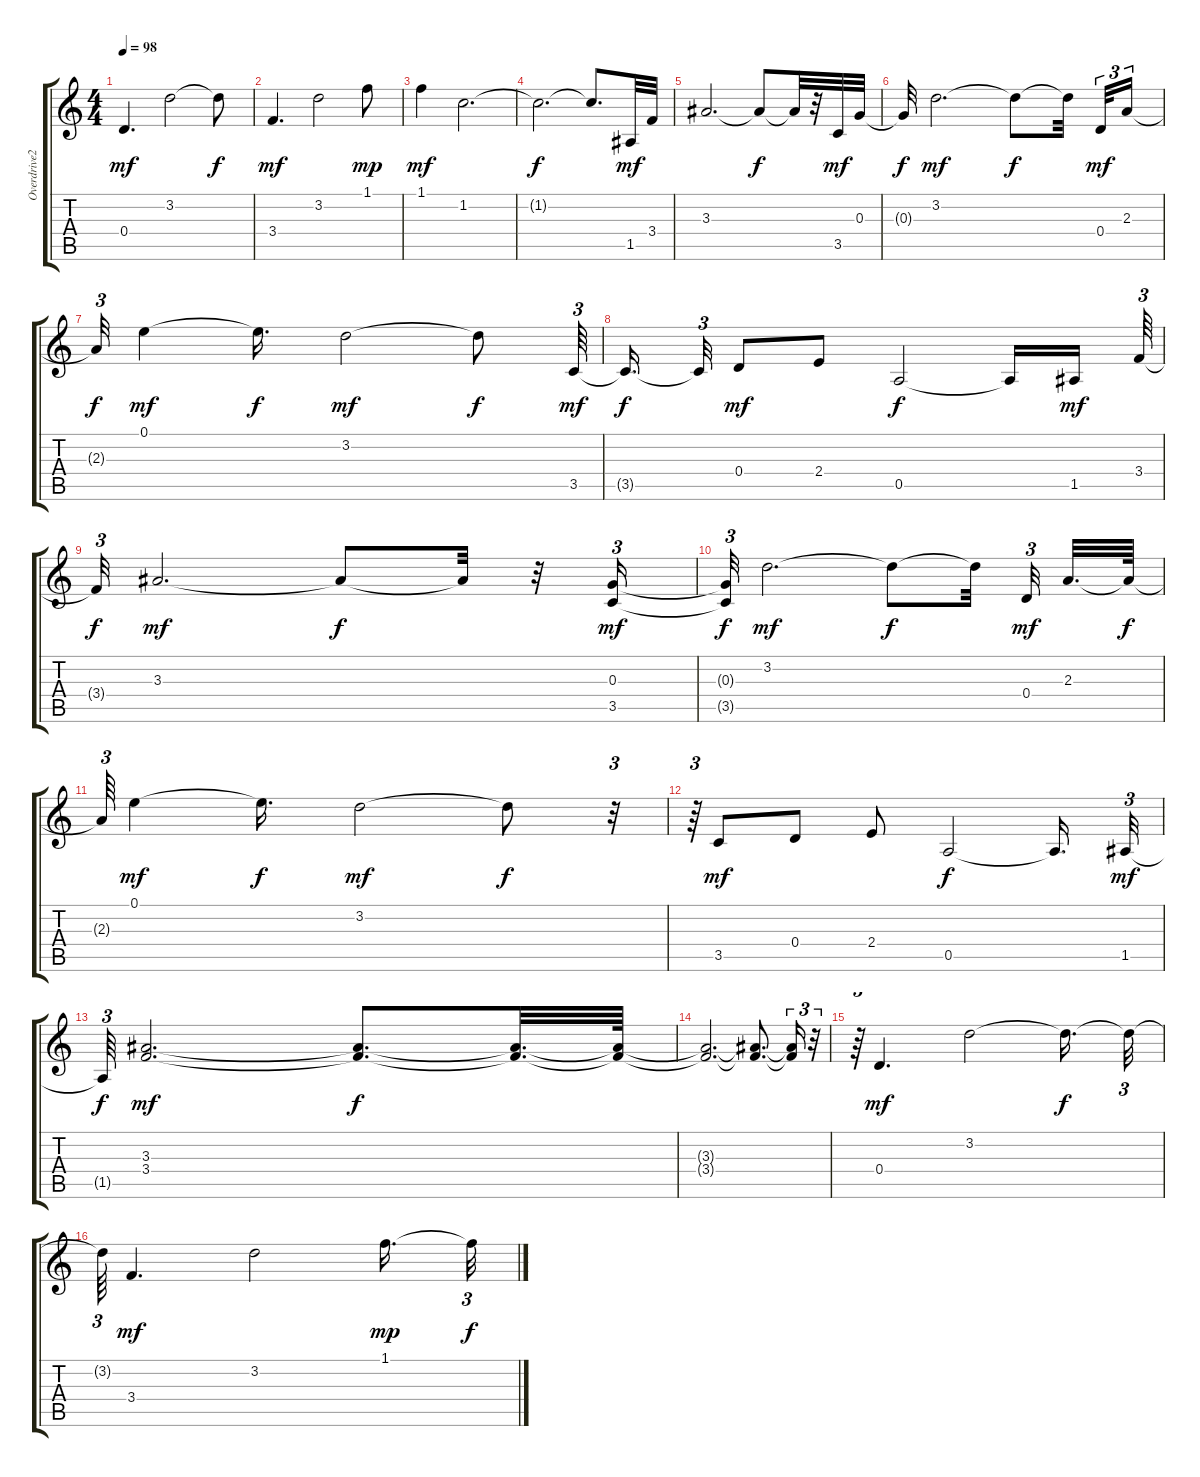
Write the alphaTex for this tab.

\track ("Overdrive2" "Overdrive2") {instrument overdrivenguitar}
\staff {score tabs}
\tuning (E4 B3 G3 D3 A2 E2) {hide}
\ts (4 4)
\tempo 98
\clef g2
\ks c
0.4.4{d dy mf} 3.2.2 3.2{t}.8{dy f} |
3.4.4{d dy mf} 3.2.2 1.1.8{dy mp} |
1.1.4{dy mf} 1.2.2{d} |
1.2{t}.2{d dy f} 1.2{t}.8{d} 1.5.32{dy mf} 3.4.32 |
3.3.2{d} 3.3{t}.8{dy f} 3.3{t}.32 r.32 3.5.32{dy mf} 0.3.32 |
0.3{t}.32{dy f} 3.2.2{d dy mf} 3.2{t}.8{dy f} 3.2{t}.32{beam splitsecondary} 0.4.32{tu (3 2) dy mf} 2.3.16{tu (3 2)} |
2.3{t}.32{tu (3 2) dy f} 0.1.4{dy mf} 0.1{t}.16{d dy f} 3.2.2{dy mf} 3.2{t}.8{dy f} 3.5.64{tu (3 2) dy mf} |
3.5{t}.16{d dy f beam splitsecondary} 3.5{t}.32{tu (3 2)} 0.4.8{dy mf} 2.4.8 0.5.2{dy f} 0.5{t}.16 1.5.16{dy mf beam splitsecondary} 3.4.64{tu (3 2)} |
3.4{t}.32{tu (3 2) dy f} 3.3.2{d dy mf} 3.3{t}.8{dy f} 3.3{t}.32 r.32 (0.3 3.5).16{tu (3 2) dy mf} |
(0.3{t} 3.5{t}).32{tu (3 2) dy f} 3.2.2{d dy mf} 3.2{t}.8{dy f} 3.2{t}.32{beam splitsecondary} 0.4.32{tu (3 2) dy mf beam splitsecondary} 2.3.32{d} 2.3{t}.64{dy f} |
2.3{t}.64{tu (3 2)} 0.1.4{dy mf} 0.1{t}.16{d dy f} 3.2.2{dy mf} 3.2{t}.8{dy f} r.32{tu (3 2)} |
r.64{tu (3 2)} 3.5.8{dy mf} 0.4.8 2.4.8 0.5.2{dy f} 0.5{t}.16{d} 1.5.32{tu (3 2) dy mf} |
1.5{t}.64{tu (3 2) dy f} (3.3 3.4).2{d dy mf} (3.3{t} 3.4{t}).8{d dy f} (3.3{t} 3.4{t}).32{d} (3.3{t} 3.4{t}).64 |
(3.3{t} 3.4{t}).2{d} (3.3{t} 3.4{t}).8{d} (3.3{t} 3.4{t}).16{tu (3 2)} r.32{tu (3 2)} |
r.64{tu (3 2)} 0.4.4{d dy mf} 3.2.2 3.2{t}.16{d dy f} 3.2{t}.32{tu (3 2)} |
3.2{t}.64{tu (3 2)} 3.4.4{d dy mf} 3.2.2 1.1.16{d dy mp} 1.1{t}.32{tu (3 2) dy f}
